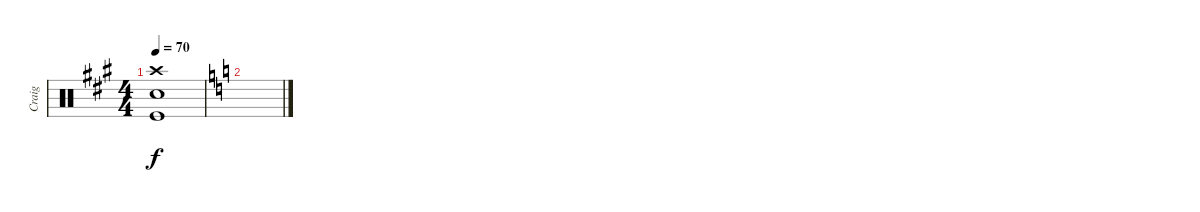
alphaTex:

\track ("Craig" "Craig") {instrument percussion}
\staff {score}
\articulation defaults
\ts (4 4)
\tempo 70
\clef neutral
\ks a
("Crash high (hit)" "Snare (hit) 2" "Kick (hit)").1{dy f} |
\ks c
